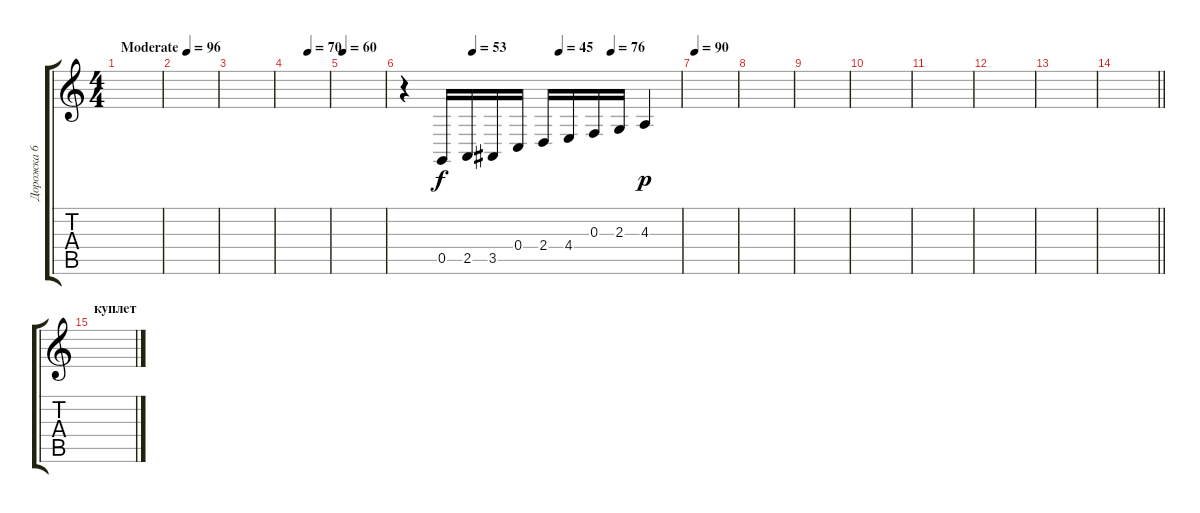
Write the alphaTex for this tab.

\track ("Дорожка 6" "Дорожка 6") {instrument pizzicatostrings}
\staff {score tabs}
\tuning (D4 A3 F3 C3 G2 D2) {hide}
\ts (4 4)
\tempo (96 "Moderate")
\tempo 80
\tempo (96 "Moderate")
\clef g2
\ks c
|
|
|
\tempo (70 0.5)
|
\tempo 60
|
\tempo (53 0.25)
\tempo (45 0.5625)
\tempo (76 0.75)
r.4 0.5.16 2.5.16 3.5.16 0.4.16 2.4.16 4.4.16 0.3.16 2.3.16 4.3.4{dy p} |
\tempo 90
|
|
|
|
|
|
|
\barLineRight lightlight
|
\section ("" "куплет")
